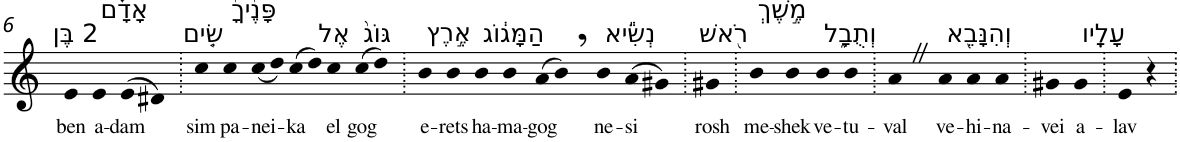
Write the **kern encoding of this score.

**kern	**text
*part1	*part1
*staff1	*staff1
*I"Piano	*
*I'Pno	*
!!LO:PB:g=z
*clefG2	*
*k[]	*
=6	=6
!LO:TX:a:t=2 בֶּן	!
!	!LO:LY:b
4e	ben
!LO:TX:a:t=אָדָ֗ם	!
!	!LO:LY:b
4e	a-
!	!LO:LY:b
(>8e	-dam
8d#X)	.
=7.	=7.
!LO:TX:a:t=שִׂ֤ים	!
!	!LO:LY:b
4cc	sim
!LO:TX:a:t=פָּנֶ֙יךָ֙	!
!	!LO:LY:b
4cc	pa-
!	!LO:LY:b
(<8cc	-nei-
8dd)	.
!	!LO:LY:b
(>8cc	-ka
8dd)	.
!LO:TX:a:t=אֶל	!
!	!LO:LY:b
4cc	el
!LO:TX:a:t=גּוֹג֙	!
!	!LO:LY:b
(>8cc	gog
8dd)	.
=8.	=8.
!LO:TX:a:t=אֶ֣רֶץ	!
!	!LO:LY:b
4b	e-
!	!LO:LY:b
4b	-rets
!LO:TX:a:t=הַמָּג֔וֹג	!
!	!LO:LY:b
4b	ha-
!	!LO:LY:b
4b	-ma-
!	!LO:LY:b
(>8a	-gog
8b,)	.
!LO:TX:a:t=נְשִׂ֕יא	!
!	!LO:LY:b
4b	ne-
!	!LO:LY:b
(>8a	-si
8g#X)	.
=9.	=9.
!LO:TX:a:t=רֹ֖אשׁ	!
!	!LO:LY:b
4g#X	rosh
=10.	=10.
!LO:TX:a:t=מֶ֣שֶׁךְ	!
!	!LO:LY:b
4b	me-
!	!LO:LY:b
4b	-shek
!LO:TX:a:t=וְתֻבָ֑ל	!
!	!LO:LY:b
4b	ve-
!	!LO:LY:b
4b	-tu-
=11.	=11.
!	!LO:LY:b
4aZ	-val
!LO:TX:a:t=וְהִנָּבֵ֖א	!
!	!LO:LY:b
4a	ve-
!	!LO:LY:b
4a	-hi-
!	!LO:LY:b
4a	-na-
=12.	=12.
!	!LO:LY:b
4g#X	-vei
!LO:TX:a:t=עָלָֽיו	!
!	!LO:LY:b
4g#	a-
=13.	=13.
!	!LO:LY:b
4e	-lav
4r	.
=.	=.
*-	*-
